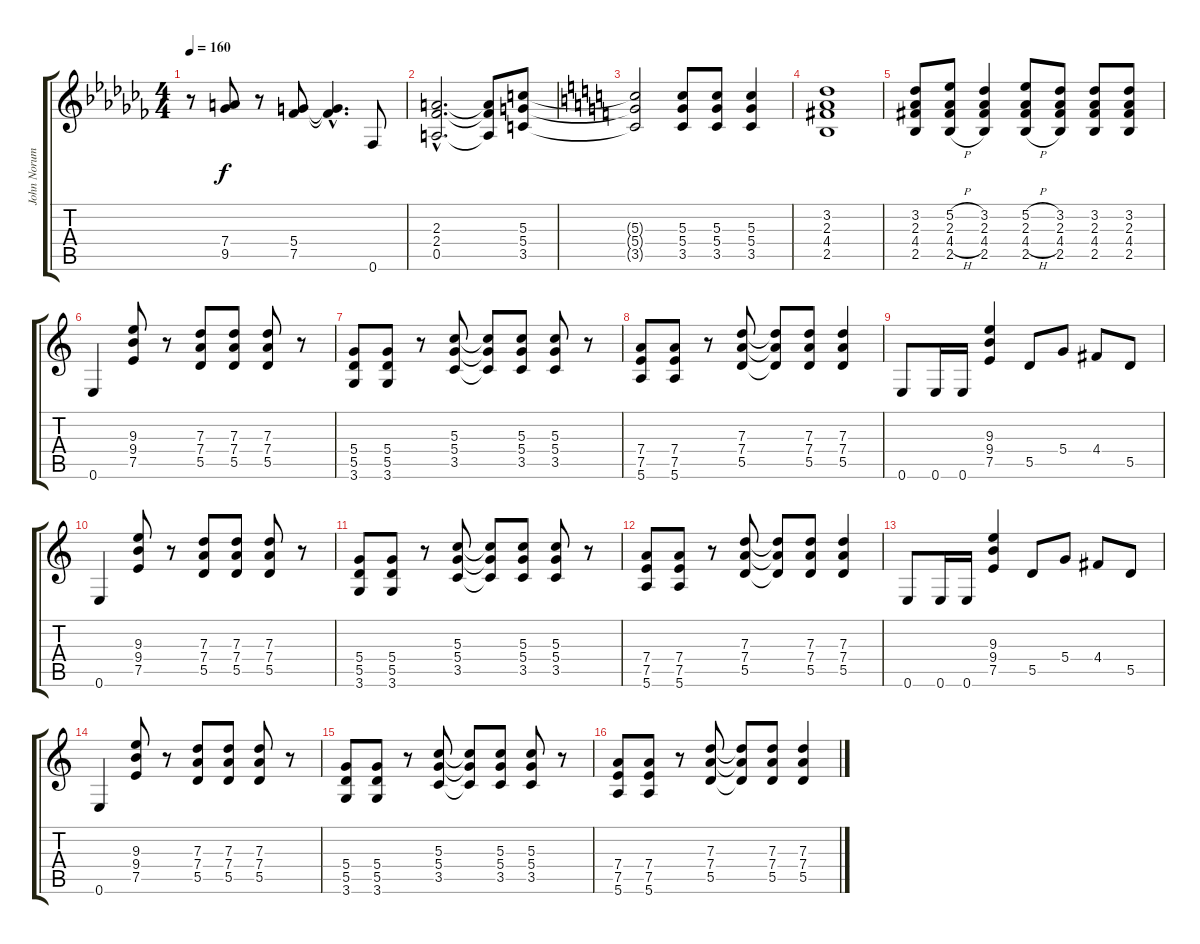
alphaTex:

\track ("John Norum Rythm" "John Norum") {instrument distortionguitar}
\staff {score tabs}
\tuning (E4 B3 G3 D3 A2 E2) {hide}
\ts (4 4)
\tempo 160
\clef g2
\ks cb
r.8{dy f} (7.4 9.5).8 r.8 (5.4 7.5).8 (5.4{hac t} 7.5{hac t}).4{d} 0.6.8 |
(2.3{hac} 2.4{hac} 0.5{hac}).2{d} (2.3{t} 2.4{t} 0.5{t}).8 (5.3 5.4 3.5).8 |
\ks c
(5.3{t} 5.4{t} 3.5{t}).2 (5.3 5.4 3.5).8 (5.3 5.4 3.5).8 (5.3 5.4 3.5).4 |
(3.2 2.3 4.4 2.5).1 |
(3.2 2.3 4.4 2.5).8 (5.2{h} 2.3{h} 4.4{h} 2.5{h}).8 (3.2 2.3 4.4 2.5).4 (5.2{h} 2.3{h} 4.4{h} 2.5{h}).8 (3.2 2.3 4.4 2.5).8 (3.2 2.3 4.4 2.5).8 (3.2 2.3 4.4 2.5).8 |
0.6.4 (9.3 9.4 7.5).8 r.8 (7.3 7.4 5.5).8 (7.3 7.4 5.5).8 (7.3 7.4 5.5).8 r.8 |
(5.4 5.5 3.6).8 (5.4 5.5 3.6).8 r.8 (5.3 5.4 3.5).8 (5.3{t} 5.4{t} 3.5{t}).8 (5.3 5.4 3.5).8 (5.3 5.4 3.5).8 r.8 |
(7.4 7.5 5.6).8 (7.4 7.5 5.6).8 r.8 (7.3 7.4 5.5).8 (7.3{t} 7.4{t} 5.5{t}).8 (7.3 7.4 5.5).8 (7.3 7.4 5.5).4 |
0.6.8 0.6.16 0.6.16 (9.3 9.4 7.5).4 5.5.8 5.4.8 4.4.8 5.5.8 |
0.6.4 (9.3 9.4 7.5).8 r.8 (7.3 7.4 5.5).8 (7.3 7.4 5.5).8 (7.3 7.4 5.5).8 r.8 |
(5.4 5.5 3.6).8 (5.4 5.5 3.6).8 r.8 (5.3 5.4 3.5).8 (5.3{t} 5.4{t} 3.5{t}).8 (5.3 5.4 3.5).8 (5.3 5.4 3.5).8 r.8 |
(7.4 7.5 5.6).8 (7.4 7.5 5.6).8 r.8 (7.3 7.4 5.5).8 (7.3{t} 7.4{t} 5.5{t}).8 (7.3 7.4 5.5).8 (7.3 7.4 5.5).4 |
0.6.8 0.6.16 0.6.16 (9.3 9.4 7.5).4 5.5.8 5.4.8 4.4.8 5.5.8 |
0.6.4 (9.3 9.4 7.5).8 r.8 (7.3 7.4 5.5).8 (7.3 7.4 5.5).8 (7.3 7.4 5.5).8 r.8 |
(5.4 5.5 3.6).8 (5.4 5.5 3.6).8 r.8 (5.3 5.4 3.5).8 (5.3{t} 5.4{t} 3.5{t}).8 (5.3 5.4 3.5).8 (5.3 5.4 3.5).8 r.8 |
(7.4 7.5 5.6).8 (7.4 7.5 5.6).8 r.8 (7.3 7.4 5.5).8 (7.3{t} 7.4{t} 5.5{t}).8 (7.3 7.4 5.5).8 (7.3 7.4 5.5).4
